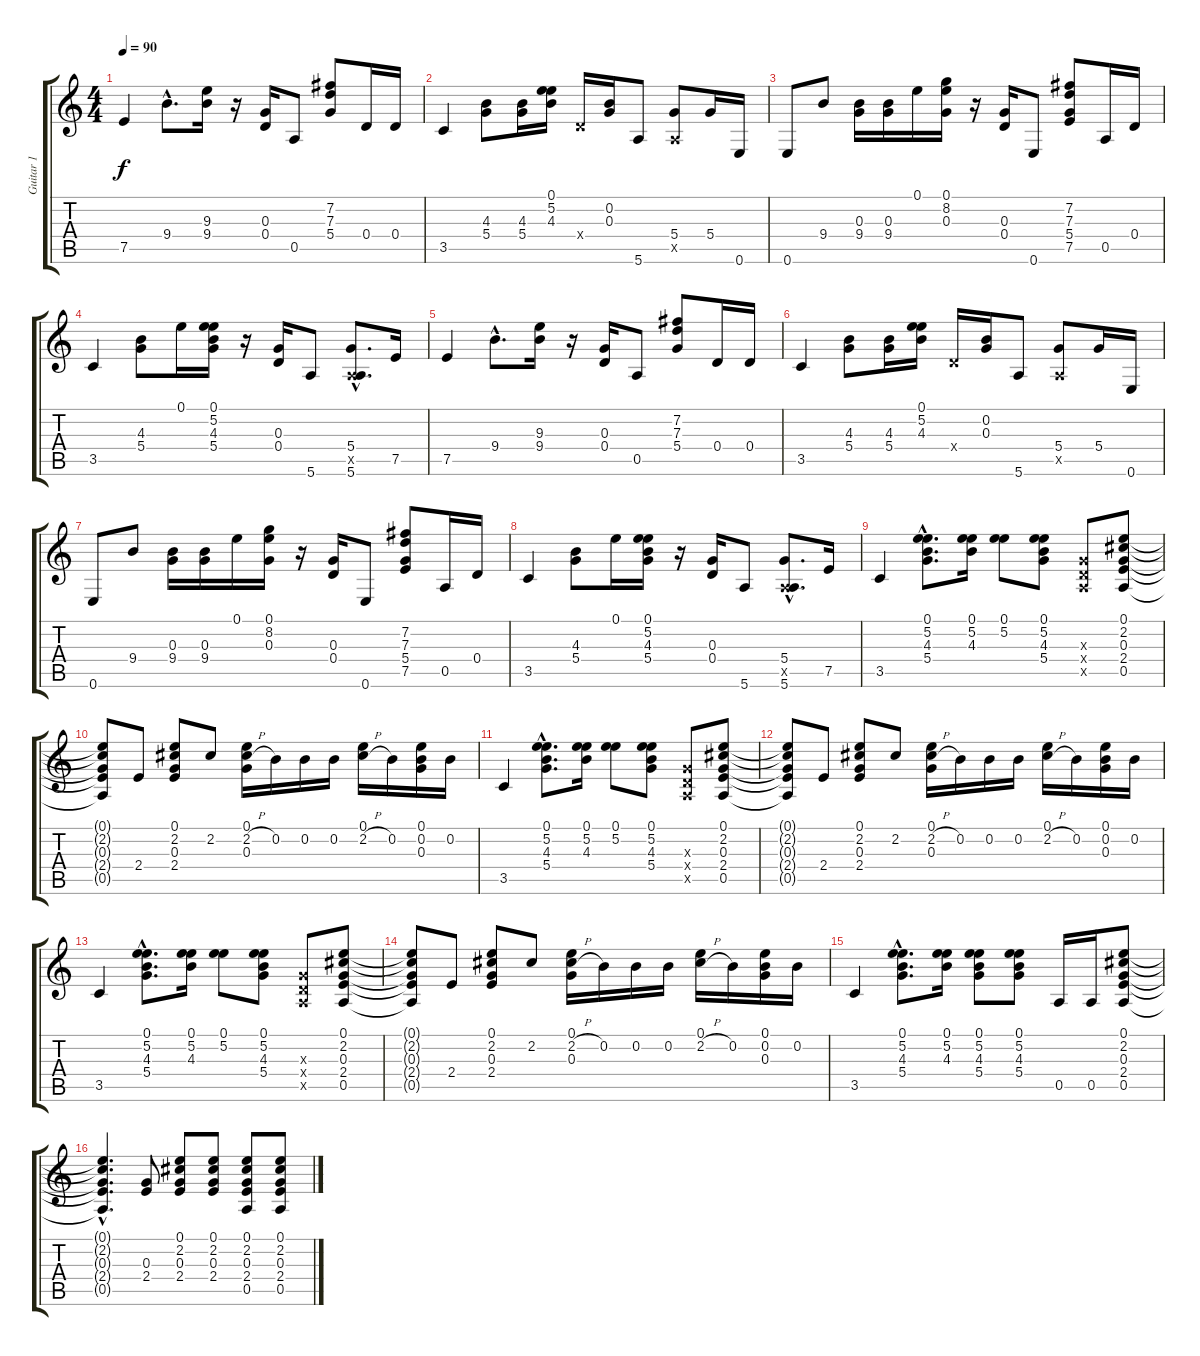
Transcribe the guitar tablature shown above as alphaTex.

\track ("Guitar 1" "Guitar 1") {instrument acousticguitarsteel}
\staff {score tabs}
\tuning (E4 B3 G3 D3 A2 E2) {hide}
\ts (4 4)
\tempo 90
\clef g2
\ks c
7.5.4{dy f volume 15 balance 8} 9.4{hac}.8{d} (9.3 9.4).16 r.16 (0.3 0.4).16 0.5.8 (7.2 7.3 5.4).8 0.4.16 0.4.16 |
3.5.4 (4.3 5.4).8 (4.3 5.4).16 (0.1 5.2 4.3).16 0.4{x}.16 (0.2 0.3).16 5.6.8 (5.4 0.5{x}).8 5.4.16 0.6.16 |
0.6.8 9.4.8 (0.3 9.4).16 (0.3 9.4).16 0.1.16 (0.1 8.2 0.3).16 r.16 (0.3 0.4).16 0.6.8 (7.2 7.3 5.4 7.5).8 0.5.16 0.4.16 |
3.5.4 (4.3 5.4).8 0.1.16 (0.1 5.2 4.3 5.4).16 r.16 (0.3 0.4).16 5.6.8 (5.4{hac} 0.5{hac x} 5.6{hac}).8{d} 7.5.16 |
7.5.4{volume 15 balance 8} 9.4{hac}.8{d} (9.3 9.4).16 r.16 (0.3 0.4).16 0.5.8 (7.2 7.3 5.4).8 0.4.16 0.4.16 |
3.5.4 (4.3 5.4).8 (4.3 5.4).16 (0.1 5.2 4.3).16 0.4{x}.16 (0.2 0.3).16 5.6.8 (5.4 0.5{x}).8 5.4.16 0.6.16 |
0.6.8 9.4.8 (0.3 9.4).16 (0.3 9.4).16 0.1.16 (0.1 8.2 0.3).16 r.16 (0.3 0.4).16 0.6.8 (7.2 7.3 5.4 7.5).8 0.5.16 0.4.16 |
3.5.4 (4.3 5.4).8 0.1.16 (0.1 5.2 4.3 5.4).16 r.16 (0.3 0.4).16 5.6.8 (5.4{hac} 0.5{hac x} 5.6{hac}).8{d} 7.5.16 |
3.5.4 (0.1{hac} 5.2{hac} 4.3{hac} 5.4{hac}).8{d} (0.1 5.2 4.3).16 (0.1 5.2).8 (0.1 5.2 4.3 5.4).8 (0.3{x} 0.4{x} 0.5{x}).8 (0.1 2.2 0.3 2.4 0.5).8 |
(0.1{t} 2.2{t} 0.3{t} 2.4{t} 0.5{t}).8 2.4.8 (0.1 2.2 0.3 2.4).8 2.2.8 (0.1 2.2{h} 0.3).16 0.2.16 0.2.16 0.2.16 (0.1 2.2{h}).16 0.2.16 (0.1 0.2 0.3).16 0.2.16 |
3.5.4 (0.1{hac} 5.2{hac} 4.3{hac} 5.4{hac}).8{d} (0.1 5.2 4.3).16 (0.1 5.2).8 (0.1 5.2 4.3 5.4).8 (0.3{x} 0.4{x} 0.5{x}).8 (0.1 2.2 0.3 2.4 0.5).8 |
(0.1{t} 2.2{t} 0.3{t} 2.4{t} 0.5{t}).8 2.4.8 (0.1 2.2 0.3 2.4).8 2.2.8 (0.1 2.2{h} 0.3).16 0.2.16 0.2.16 0.2.16 (0.1 2.2{h}).16 0.2.16 (0.1 0.2 0.3).16 0.2.16 |
3.5.4 (0.1{hac} 5.2{hac} 4.3{hac} 5.4{hac}).8{d} (0.1 5.2 4.3).16 (0.1 5.2).8 (0.1 5.2 4.3 5.4).8 (0.3{x} 0.4{x} 0.5{x}).8 (0.1 2.2 0.3 2.4 0.5).8 |
(0.1{t} 2.2{t} 0.3{t} 2.4{t} 0.5{t}).8 2.4.8 (0.1 2.2 0.3 2.4).8 2.2.8 (0.1 2.2{h} 0.3).16 0.2.16 0.2.16 0.2.16 (0.1 2.2{h}).16 0.2.16 (0.1 0.2 0.3).16 0.2.16 |
3.5.4 (0.1{hac} 5.2{hac} 4.3{hac} 5.4{hac}).8{d} (0.1 5.2 4.3).16 (0.1 5.2 4.3 5.4).8 (0.1 5.2 4.3 5.4).8 0.5.16 0.5.16 (0.1 2.2 0.3 2.4 0.5).8 |
(0.1{hac t} 2.2{hac t} 0.3{hac t} 2.4{hac t} 0.5{hac t}).4{d} (0.3 2.4).8 (0.1 2.2 0.3 2.4).8 (0.1 2.2 0.3 2.4).8 (0.1 2.2 0.3 2.4 0.5).8 (0.1 2.2 0.3 2.4 0.5).8
